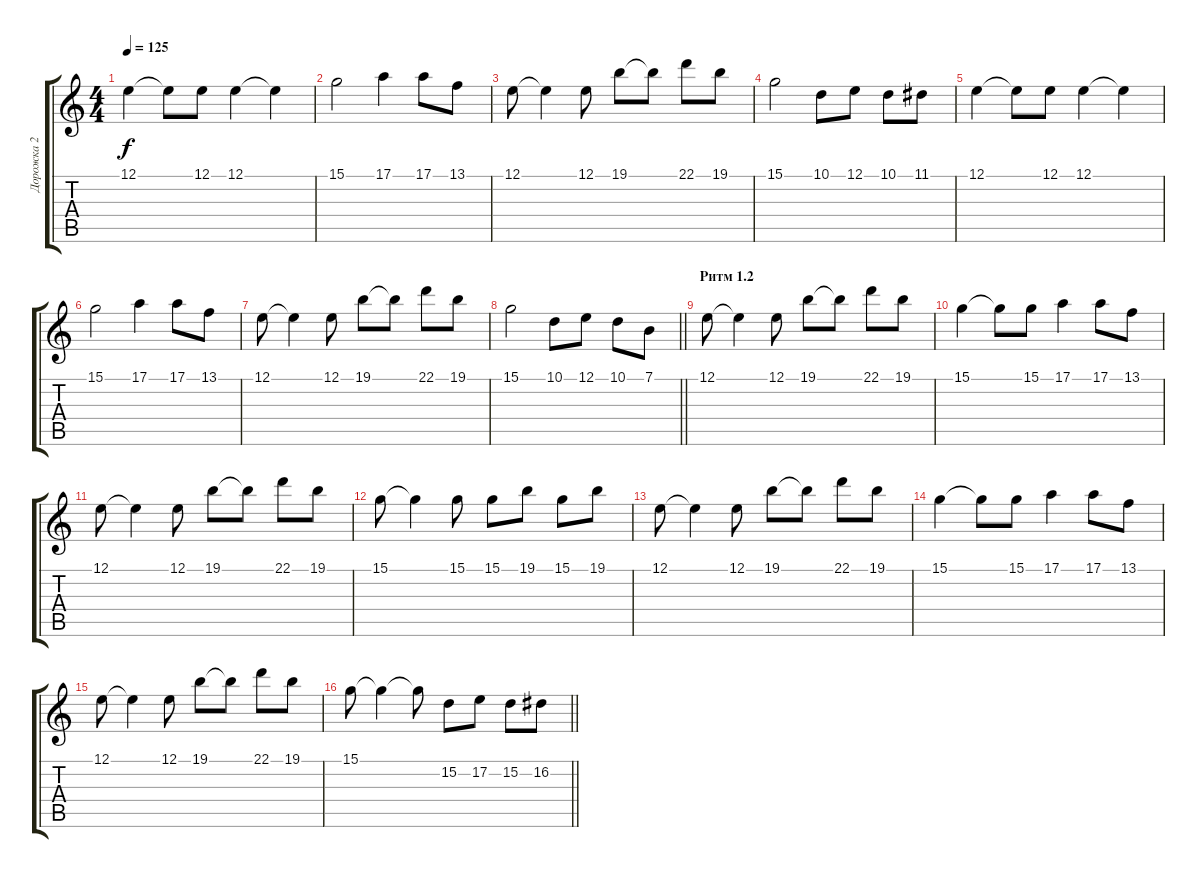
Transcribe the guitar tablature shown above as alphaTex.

\track ("Дорожка 2" "Дорожка 2") {instrument rockorgan}
\staff {score tabs}
\tuning (E4 B3 G3 D3 A2 E2) {hide}
\ts (4 4)
\tempo 125
\clef g2
\ks c
12.1.4{dy f} 12.1{t}.8 12.1.8 12.1.4 12.1{t}.4 |
15.1.2 17.1.4 17.1.8 13.1.8 |
12.1.8 12.1{t}.4 12.1.8 19.1.8 19.1{t}.8 22.1.8 19.1.8 |
15.1.2 10.1.8 12.1.8 10.1.8 11.1.8 |
12.1.4 12.1{t}.8 12.1.8 12.1.4 12.1{t}.4 |
15.1.2 17.1.4 17.1.8 13.1.8 |
12.1.8 12.1{t}.4 12.1.8 19.1.8 19.1{t}.8 22.1.8 19.1.8 |
\barLineRight lightlight
15.1.2 10.1.8 12.1.8 10.1.8 7.1.8 |
\section ("" "Ритм 1.2")
12.1.8 12.1{t}.4 12.1.8 19.1.8 19.1{t}.8 22.1.8 19.1.8 |
15.1.4 15.1{t}.8 15.1.8 17.1.4 17.1.8 13.1.8 |
12.1.8 12.1{t}.4 12.1.8 19.1.8 19.1{t}.8 22.1.8 19.1.8 |
15.1.8 15.1{t}.4 15.1.8 15.1.8 19.1.8 15.1.8 19.1.8 |
12.1.8 12.1{t}.4 12.1.8 19.1.8 19.1{t}.8 22.1.8 19.1.8 |
15.1.4 15.1{t}.8 15.1.8 17.1.4 17.1.8 13.1.8 |
12.1.8 12.1{t}.4 12.1.8 19.1.8 19.1{t}.8 22.1.8 19.1.8 |
\barLineRight lightlight
15.1.8 15.1{t}.4 15.1{t}.8 15.2.8 17.2.8 15.2.8 16.2.8
